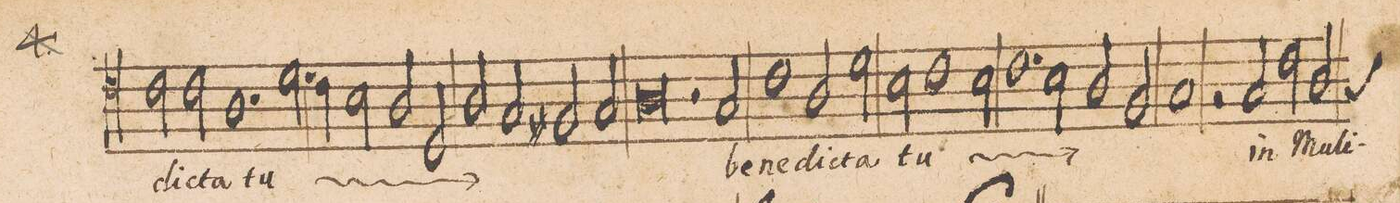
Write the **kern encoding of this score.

**kern	**text
*I"ALTVS.	*
*clefC4	*
*k[]	*
*met(c|)	*
*M2/1	*
2c\	-di-
2c\	-cta
=36-	=36-
1.A\	tu
*	*ij
2.d\	be-
=37-	=37-
4c\	.
2B\	.
2A/	.
2D/	-ne-
=38-	=38-
2A/	-di-
2G/	.
2F#X/	.
2G/	-cta
=39-	=39-
0A\	tu
=40-	=40-
2r	.
*	*Xij
2G/	be-
1c\	-ne-
=41-	=41-
2A/	-di-
2d\	-cta
2B\	tu
*	*ij
1c\	be-
=42-	=42-
2B\	-ne-
1.c\	-di-
=43-	=43-
2B\	.
2A/	.
2F/	-cta
=44-	=44-
1G/	tu
2r	.
*	*Xij
2G/	in
=45-	=45-
2c\	Mu-
2A/	-li-
*-	*-
